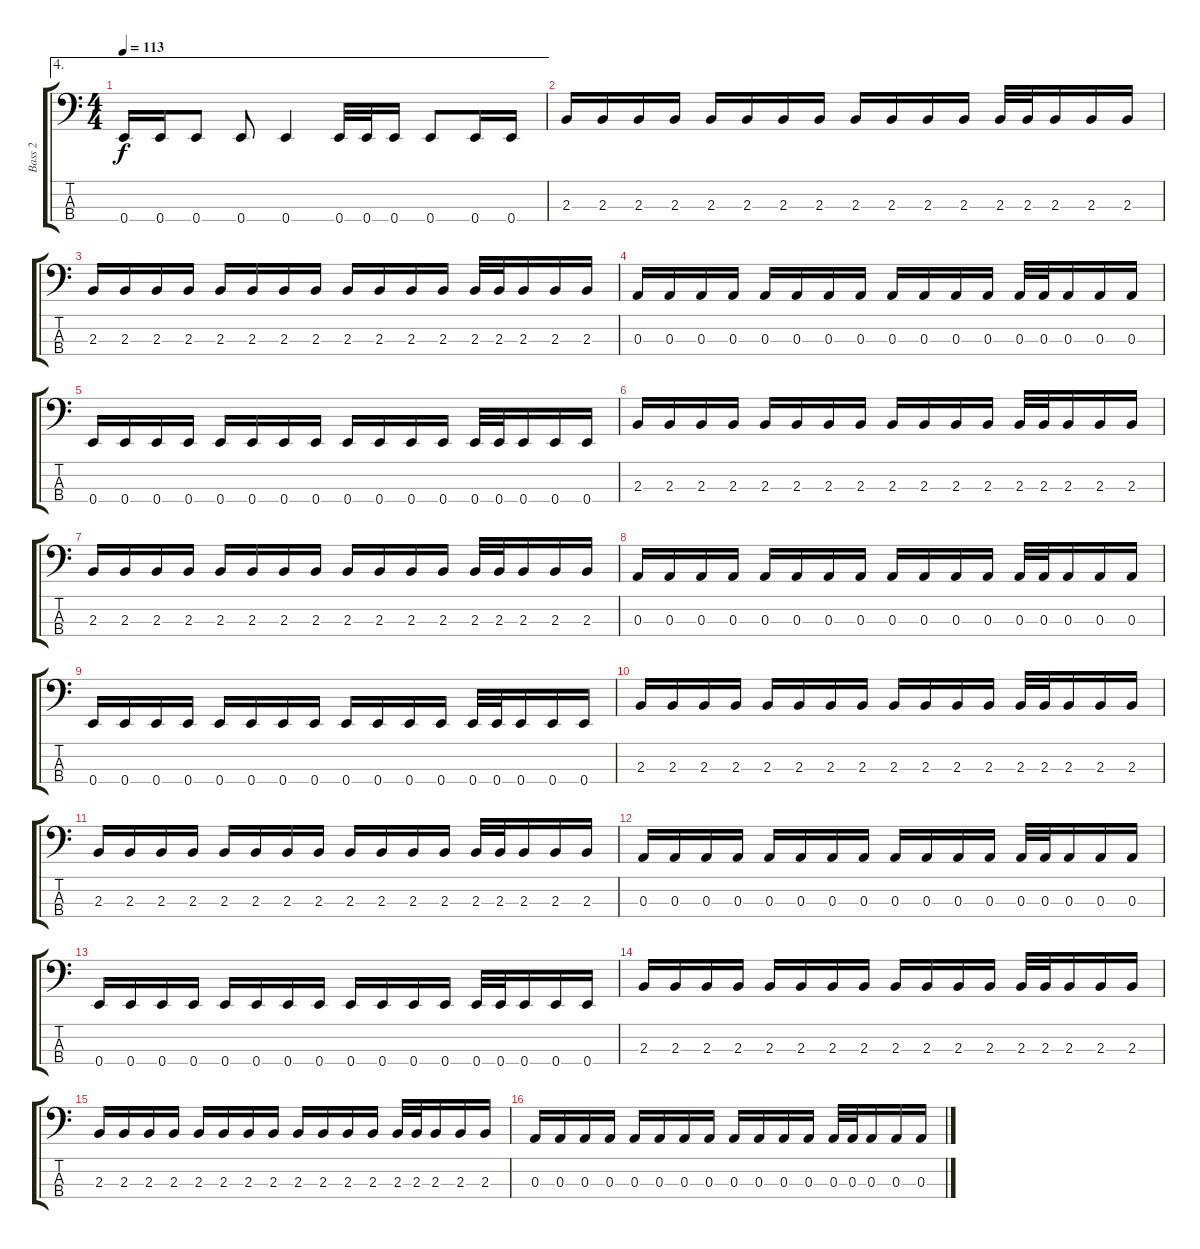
\track ("Bass 2" "Bass 2") {instrument synthbass1}
\staff {score tabs}
\tuning (G2 D2 A1 E1) {hide}
\ae 4
\ts (4 4)
\tempo 113
\clef f4
\ks c
0.4.16{dy f} 0.4.16 0.4.8 0.4.8 0.4.4 0.4.32 0.4.32 0.4.16 0.4.8 0.4.16 0.4.16 |
2.3.16 2.3.16 2.3.16 2.3.16 2.3.16 2.3.16 2.3.16 2.3.16 2.3.16 2.3.16 2.3.16 2.3.16 2.3.32 2.3.32 2.3.16 2.3.16 2.3.16 |
2.3.16 2.3.16 2.3.16 2.3.16 2.3.16 2.3.16 2.3.16 2.3.16 2.3.16 2.3.16 2.3.16 2.3.16 2.3.32 2.3.32 2.3.16 2.3.16 2.3.16 |
0.3.16 0.3.16 0.3.16 0.3.16 0.3.16 0.3.16 0.3.16 0.3.16 0.3.16 0.3.16 0.3.16 0.3.16 0.3.32 0.3.32 0.3.16 0.3.16 0.3.16 |
0.4.16 0.4.16 0.4.16 0.4.16 0.4.16 0.4.16 0.4.16 0.4.16 0.4.16 0.4.16 0.4.16 0.4.16 0.4.32 0.4.32 0.4.16 0.4.16 0.4.16 |
2.3.16 2.3.16 2.3.16 2.3.16 2.3.16 2.3.16 2.3.16 2.3.16 2.3.16 2.3.16 2.3.16 2.3.16 2.3.32 2.3.32 2.3.16 2.3.16 2.3.16 |
2.3.16 2.3.16 2.3.16 2.3.16 2.3.16 2.3.16 2.3.16 2.3.16 2.3.16 2.3.16 2.3.16 2.3.16 2.3.32 2.3.32 2.3.16 2.3.16 2.3.16 |
0.3.16 0.3.16 0.3.16 0.3.16 0.3.16 0.3.16 0.3.16 0.3.16 0.3.16 0.3.16 0.3.16 0.3.16 0.3.32 0.3.32 0.3.16 0.3.16 0.3.16 |
0.4.16 0.4.16 0.4.16 0.4.16 0.4.16 0.4.16 0.4.16 0.4.16 0.4.16 0.4.16 0.4.16 0.4.16 0.4.32 0.4.32 0.4.16 0.4.16 0.4.16 |
2.3.16 2.3.16 2.3.16 2.3.16 2.3.16 2.3.16 2.3.16 2.3.16 2.3.16 2.3.16 2.3.16 2.3.16 2.3.32 2.3.32 2.3.16 2.3.16 2.3.16 |
2.3.16 2.3.16 2.3.16 2.3.16 2.3.16 2.3.16 2.3.16 2.3.16 2.3.16 2.3.16 2.3.16 2.3.16 2.3.32 2.3.32 2.3.16 2.3.16 2.3.16 |
0.3.16 0.3.16 0.3.16 0.3.16 0.3.16 0.3.16 0.3.16 0.3.16 0.3.16 0.3.16 0.3.16 0.3.16 0.3.32 0.3.32 0.3.16 0.3.16 0.3.16 |
0.4.16 0.4.16 0.4.16 0.4.16 0.4.16 0.4.16 0.4.16 0.4.16 0.4.16 0.4.16 0.4.16 0.4.16 0.4.32 0.4.32 0.4.16 0.4.16 0.4.16 |
2.3.16 2.3.16 2.3.16 2.3.16 2.3.16 2.3.16 2.3.16 2.3.16 2.3.16 2.3.16 2.3.16 2.3.16 2.3.32 2.3.32 2.3.16 2.3.16 2.3.16 |
2.3.16 2.3.16 2.3.16 2.3.16 2.3.16 2.3.16 2.3.16 2.3.16 2.3.16 2.3.16 2.3.16 2.3.16 2.3.32 2.3.32 2.3.16 2.3.16 2.3.16 |
0.3.16 0.3.16 0.3.16 0.3.16 0.3.16 0.3.16 0.3.16 0.3.16 0.3.16 0.3.16 0.3.16 0.3.16 0.3.32 0.3.32 0.3.16 0.3.16 0.3.16
